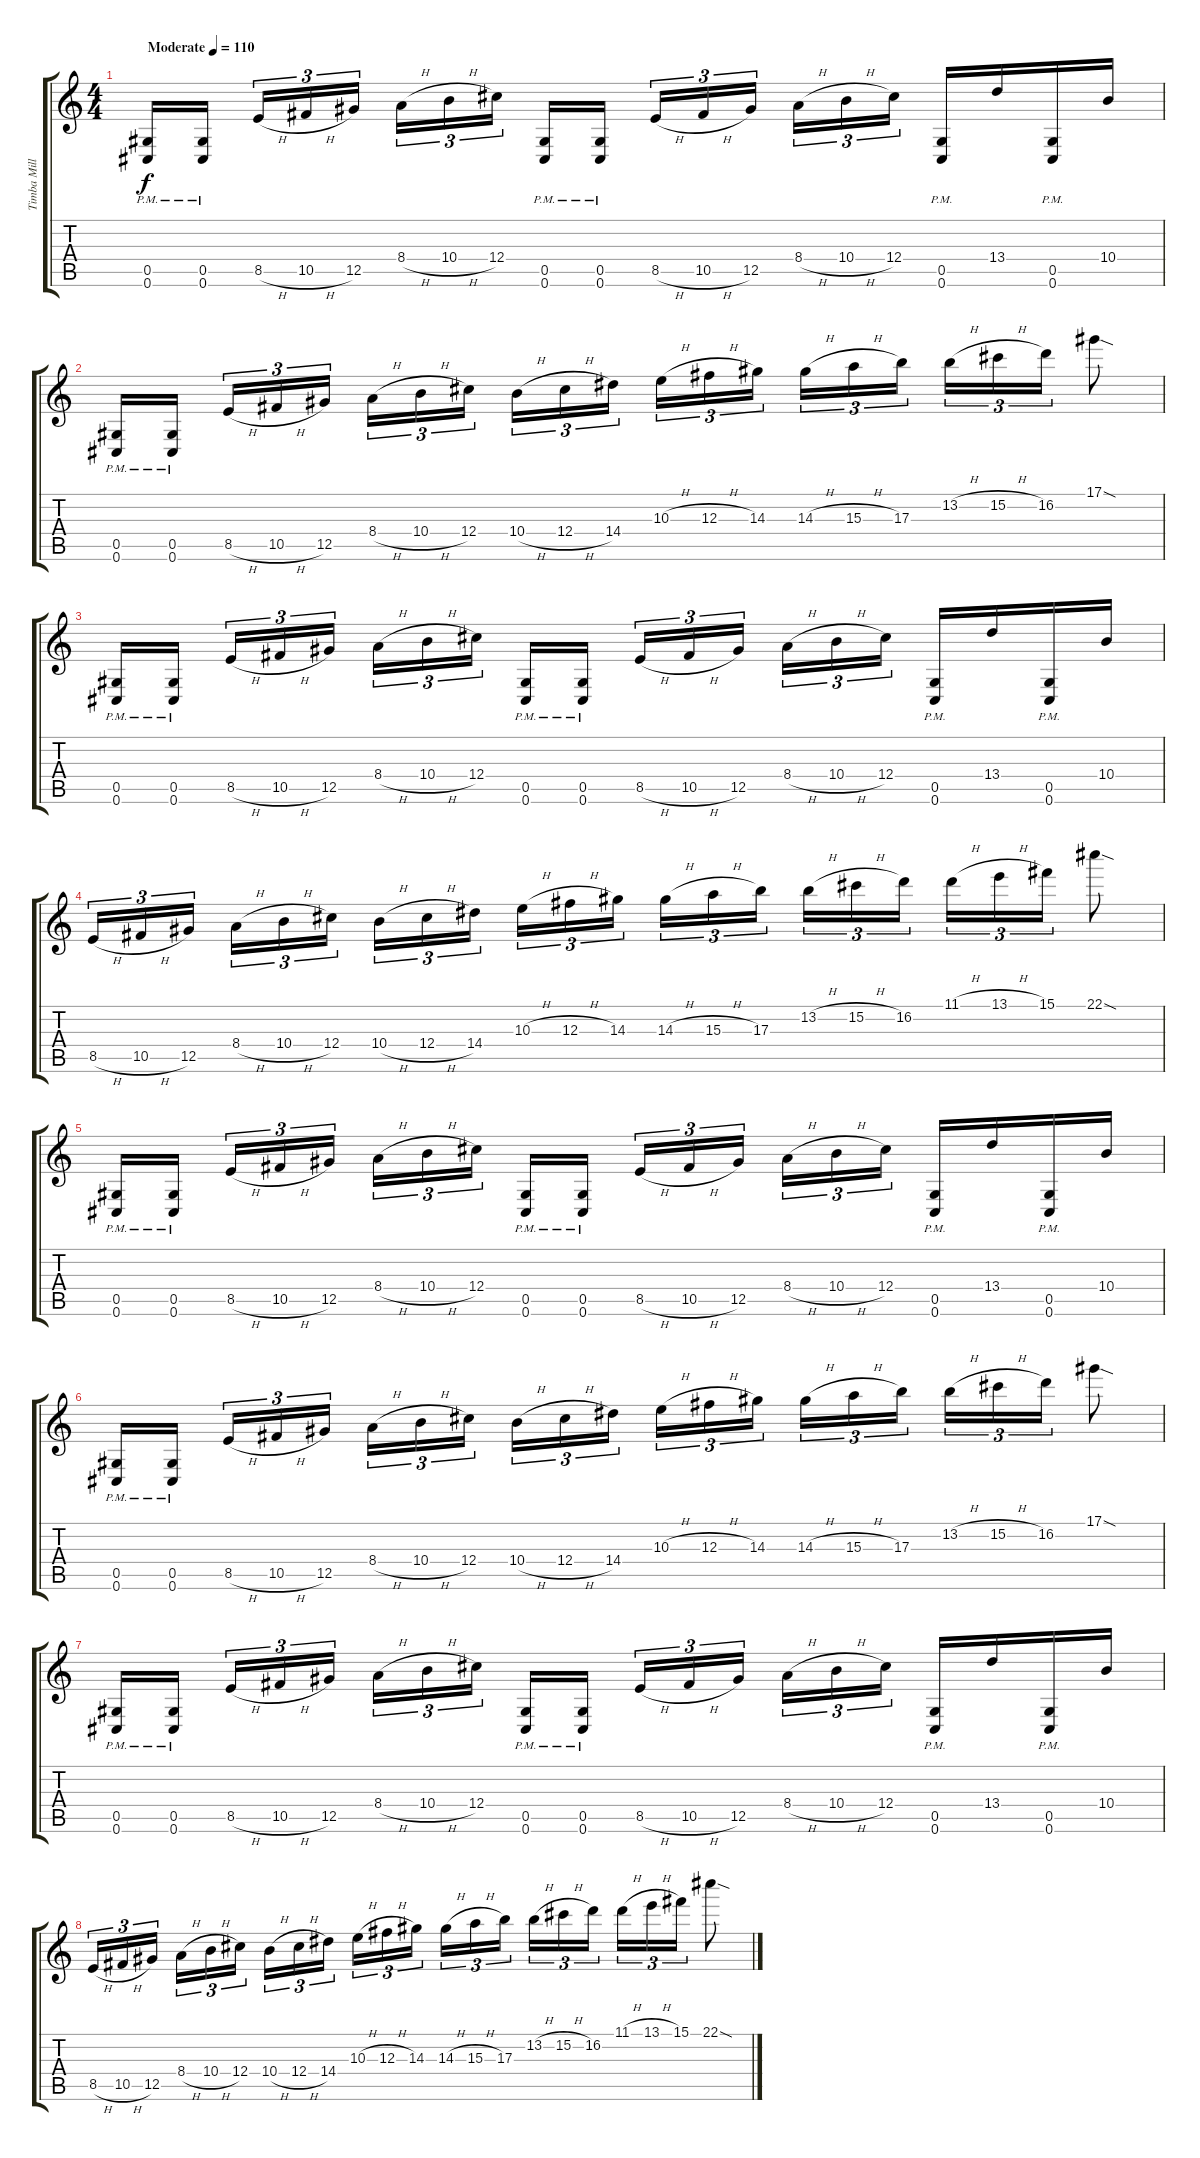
\track ("Timba Millar" "Timba Mill") {instrument overdrivenguitar}
\staff {score tabs}
\tuning (Eb4 Bb3 Gb3 Db3 Ab2 Db2) {hide}
\ts (4 4)
\tempo (110 "Moderate")
\clef g2
\ks c
(0.5{pm} 0.6{pm}).16{dy f instrument overdrivenguitar} (0.5{pm} 0.6{pm}).16{beam splitsecondary} 8.5{h}.16{tu (3 2)} 10.5{h}.16{tu (3 2)} 12.5.16{tu (3 2)} 8.4{h}.16{tu (3 2)} 10.4{h}.16{tu (3 2)} 12.4.16{tu (3 2) beam splitsecondary} (0.5{pm} 0.6{pm}).16 (0.5{pm} 0.6{pm}).16 8.5{h}.16{tu (3 2)} 10.5{h}.16{tu (3 2)} 12.5.16{tu (3 2) beam splitsecondary} 8.4{h}.16{tu (3 2)} 10.4{h}.16{tu (3 2)} 12.4.16{tu (3 2)} (0.5{pm} 0.6{pm}).16 13.4.16 (0.5{pm} 0.6{pm}).16 10.4.16 |
(0.5{pm} 0.6{pm}).16 (0.5{pm} 0.6{pm}).16{beam splitsecondary} 8.5{h}.16{tu (3 2)} 10.5{h}.16{tu (3 2)} 12.5.16{tu (3 2)} 8.4{h}.16{tu (3 2)} 10.4{h}.16{tu (3 2)} 12.4.16{tu (3 2) beam splitsecondary} 10.4{h}.16{tu (3 2)} 12.4{h}.16{tu (3 2)} 14.4.16{tu (3 2)} 10.3{h}.16{tu (3 2)} 12.3{h}.16{tu (3 2)} 14.3.16{tu (3 2) beam splitsecondary} 14.3{h}.16{tu (3 2)} 15.3{h}.16{tu (3 2)} 17.3.16{tu (3 2)} 13.2{h}.16{tu (3 2)} 15.2{h}.16{tu (3 2)} 16.2.16{tu (3 2)} 17.1{sod}.8 |
(0.5{pm} 0.6{pm}).16 (0.5{pm} 0.6{pm}).16{beam splitsecondary} 8.5{h}.16{tu (3 2)} 10.5{h}.16{tu (3 2)} 12.5.16{tu (3 2)} 8.4{h}.16{tu (3 2)} 10.4{h}.16{tu (3 2)} 12.4.16{tu (3 2) beam splitsecondary} (0.5{pm} 0.6{pm}).16 (0.5{pm} 0.6{pm}).16 8.5{h}.16{tu (3 2)} 10.5{h}.16{tu (3 2)} 12.5.16{tu (3 2) beam splitsecondary} 8.4{h}.16{tu (3 2)} 10.4{h}.16{tu (3 2)} 12.4.16{tu (3 2)} (0.5{pm} 0.6{pm}).16 13.4.16 (0.5{pm} 0.6{pm}).16 10.4.16 |
8.5{h}.16{tu (3 2)} 10.5{h}.16{tu (3 2)} 12.5.16{tu (3 2) beam splitsecondary} 8.4{h}.16{tu (3 2)} 10.4{h}.16{tu (3 2)} 12.4.16{tu (3 2)} 10.4{h}.16{tu (3 2)} 12.4{h}.16{tu (3 2)} 14.4.16{tu (3 2) beam splitsecondary} 10.3{h}.16{tu (3 2)} 12.3{h}.16{tu (3 2)} 14.3.16{tu (3 2)} 14.3{h}.16{tu (3 2)} 15.3{h}.16{tu (3 2)} 17.3.16{tu (3 2) beam splitsecondary} 13.2{h}.16{tu (3 2)} 15.2{h}.16{tu (3 2)} 16.2.16{tu (3 2)} 11.1{h}.16{tu (3 2)} 13.1{h}.16{tu (3 2)} 15.1.16{tu (3 2)} 22.1{sod}.8 |
(0.5{pm} 0.6{pm}).16 (0.5{pm} 0.6{pm}).16{beam splitsecondary} 8.5{h}.16{tu (3 2)} 10.5{h}.16{tu (3 2)} 12.5.16{tu (3 2)} 8.4{h}.16{tu (3 2)} 10.4{h}.16{tu (3 2)} 12.4.16{tu (3 2) beam splitsecondary} (0.5{pm} 0.6{pm}).16 (0.5{pm} 0.6{pm}).16 8.5{h}.16{tu (3 2)} 10.5{h}.16{tu (3 2)} 12.5.16{tu (3 2) beam splitsecondary} 8.4{h}.16{tu (3 2)} 10.4{h}.16{tu (3 2)} 12.4.16{tu (3 2)} (0.5{pm} 0.6{pm}).16 13.4.16 (0.5{pm} 0.6{pm}).16 10.4.16 |
(0.5{pm} 0.6{pm}).16 (0.5{pm} 0.6{pm}).16{beam splitsecondary} 8.5{h}.16{tu (3 2)} 10.5{h}.16{tu (3 2)} 12.5.16{tu (3 2)} 8.4{h}.16{tu (3 2)} 10.4{h}.16{tu (3 2)} 12.4.16{tu (3 2) beam splitsecondary} 10.4{h}.16{tu (3 2)} 12.4{h}.16{tu (3 2)} 14.4.16{tu (3 2)} 10.3{h}.16{tu (3 2)} 12.3{h}.16{tu (3 2)} 14.3.16{tu (3 2) beam splitsecondary} 14.3{h}.16{tu (3 2)} 15.3{h}.16{tu (3 2)} 17.3.16{tu (3 2)} 13.2{h}.16{tu (3 2)} 15.2{h}.16{tu (3 2)} 16.2.16{tu (3 2)} 17.1{sod}.8 |
(0.5{pm} 0.6{pm}).16 (0.5{pm} 0.6{pm}).16{beam splitsecondary} 8.5{h}.16{tu (3 2)} 10.5{h}.16{tu (3 2)} 12.5.16{tu (3 2)} 8.4{h}.16{tu (3 2)} 10.4{h}.16{tu (3 2)} 12.4.16{tu (3 2) beam splitsecondary} (0.5{pm} 0.6{pm}).16 (0.5{pm} 0.6{pm}).16 8.5{h}.16{tu (3 2)} 10.5{h}.16{tu (3 2)} 12.5.16{tu (3 2) beam splitsecondary} 8.4{h}.16{tu (3 2)} 10.4{h}.16{tu (3 2)} 12.4.16{tu (3 2)} (0.5{pm} 0.6{pm}).16 13.4.16 (0.5{pm} 0.6{pm}).16 10.4.16 |
8.5{h}.16{tu (3 2)} 10.5{h}.16{tu (3 2)} 12.5.16{tu (3 2) beam splitsecondary} 8.4{h}.16{tu (3 2)} 10.4{h}.16{tu (3 2)} 12.4.16{tu (3 2)} 10.4{h}.16{tu (3 2)} 12.4{h}.16{tu (3 2)} 14.4.16{tu (3 2) beam splitsecondary} 10.3{h}.16{tu (3 2)} 12.3{h}.16{tu (3 2)} 14.3.16{tu (3 2)} 14.3{h}.16{tu (3 2)} 15.3{h}.16{tu (3 2)} 17.3.16{tu (3 2) beam splitsecondary} 13.2{h}.16{tu (3 2)} 15.2{h}.16{tu (3 2)} 16.2.16{tu (3 2)} 11.1{h}.16{tu (3 2)} 13.1{h}.16{tu (3 2)} 15.1.16{tu (3 2)} 22.1{sod}.8
